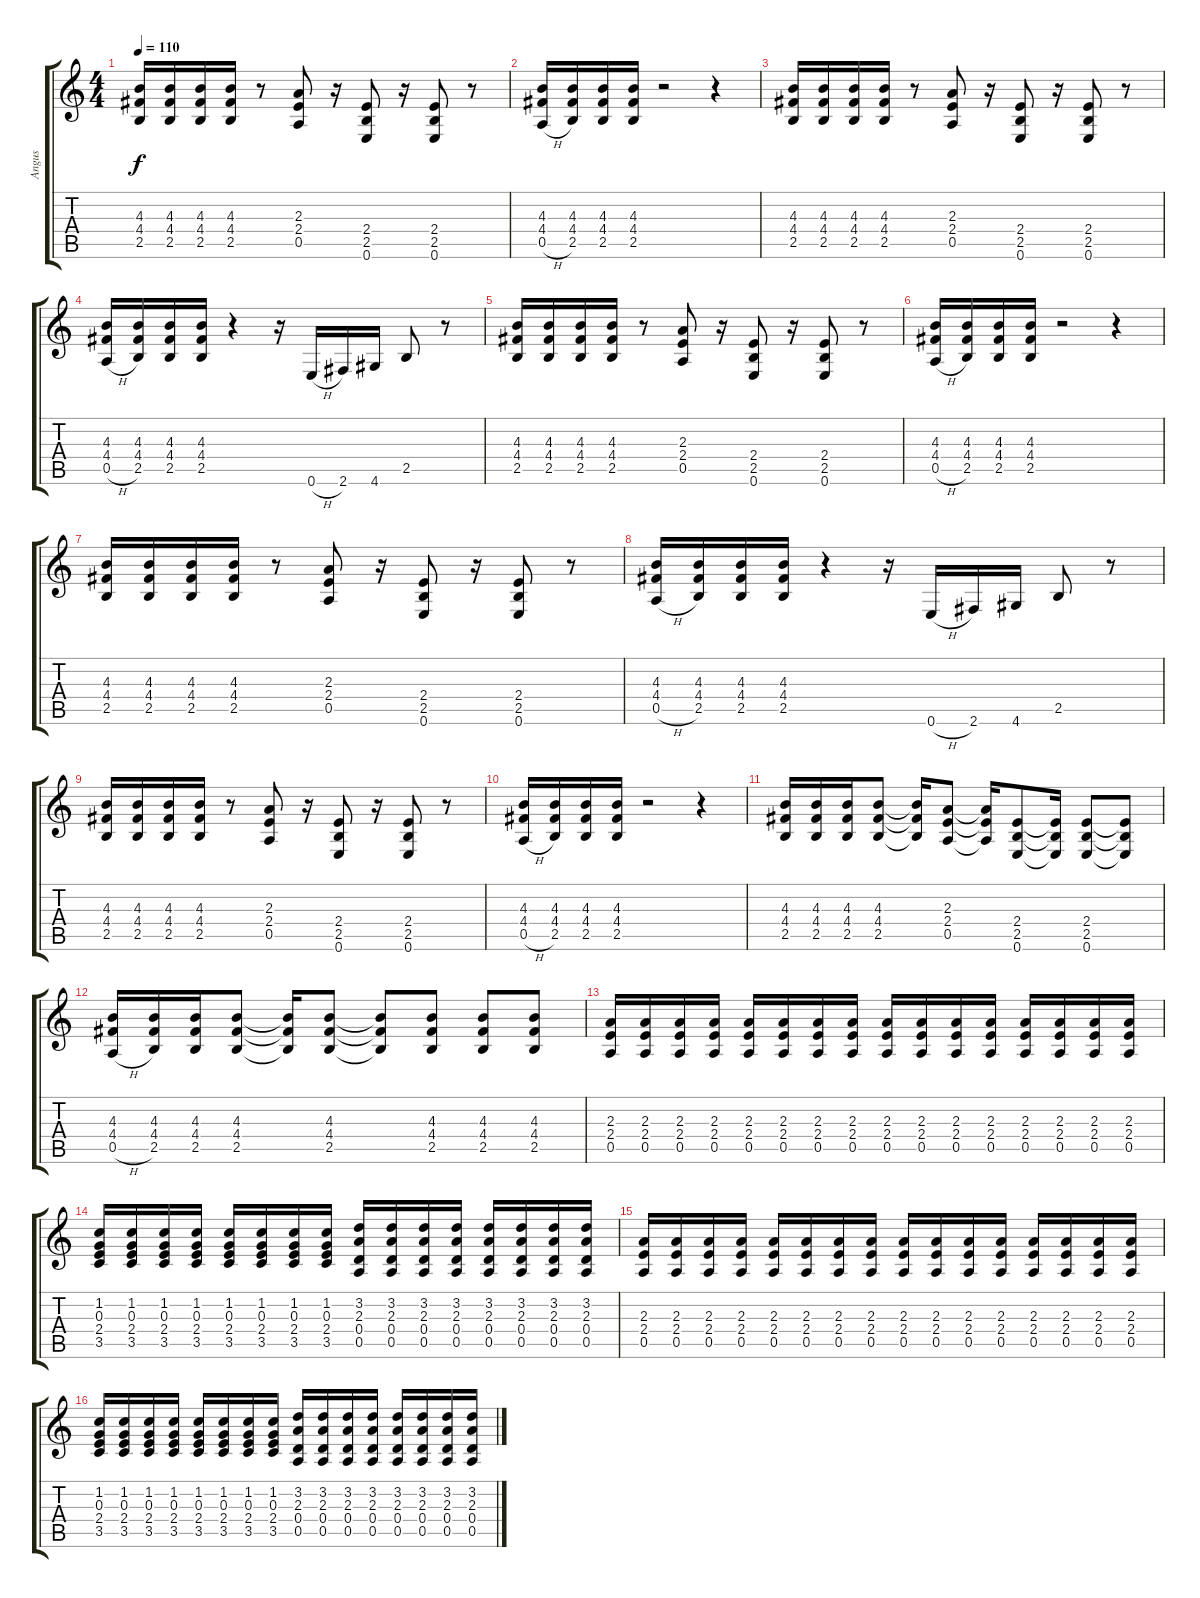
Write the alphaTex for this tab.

\track ("Angus" "Angus") {instrument distortionguitar}
\staff {score tabs}
\tuning (E4 B3 G3 D3 A2 E2) {hide}
\ts (4 4)
\tempo 110
\clef g2
\ks c
(4.3 4.4 2.5).16{dy f} (4.3 4.4 2.5).16 (4.3 4.4 2.5).16 (4.3 4.4 2.5).16 r.8 (2.3 2.4 0.5).8 r.16 (2.4 2.5 0.6).8 r.16 (2.4 2.5 0.6).8 r.8 |
(4.3 4.4 0.5{h}).16 (4.3 4.4 2.5).16 (4.3 4.4 2.5).16 (4.3 4.4 2.5).16 r.2 r.4 |
(4.3 4.4 2.5).16 (4.3 4.4 2.5).16 (4.3 4.4 2.5).16 (4.3 4.4 2.5).16 r.8 (2.3 2.4 0.5).8 r.16 (2.4 2.5 0.6).8 r.16 (2.4 2.5 0.6).8 r.8 |
(4.3 4.4 0.5{h}).16 (4.3 4.4 2.5).16 (4.3 4.4 2.5).16 (4.3 4.4 2.5).16 r.4 r.16 0.6{h}.16 2.6.16 4.6.16 2.5.8 r.8 |
(4.3 4.4 2.5).16 (4.3 4.4 2.5).16 (4.3 4.4 2.5).16 (4.3 4.4 2.5).16 r.8 (2.3 2.4 0.5).8 r.16 (2.4 2.5 0.6).8 r.16 (2.4 2.5 0.6).8 r.8 |
(4.3 4.4 0.5{h}).16 (4.3 4.4 2.5).16 (4.3 4.4 2.5).16 (4.3 4.4 2.5).16 r.2 r.4 |
(4.3 4.4 2.5).16 (4.3 4.4 2.5).16 (4.3 4.4 2.5).16 (4.3 4.4 2.5).16 r.8 (2.3 2.4 0.5).8 r.16 (2.4 2.5 0.6).8 r.16 (2.4 2.5 0.6).8 r.8 |
(4.3 4.4 0.5{h}).16 (4.3 4.4 2.5).16 (4.3 4.4 2.5).16 (4.3 4.4 2.5).16 r.4 r.16 0.6{h}.16 2.6.16 4.6.16 2.5.8 r.8 |
(4.3 4.4 2.5).16 (4.3 4.4 2.5).16 (4.3 4.4 2.5).16 (4.3 4.4 2.5).16 r.8 (2.3 2.4 0.5).8 r.16 (2.4 2.5 0.6).8 r.16 (2.4 2.5 0.6).8 r.8 |
(4.3 4.4 0.5{h}).16 (4.3 4.4 2.5).16 (4.3 4.4 2.5).16 (4.3 4.4 2.5).16 r.2 r.4 |
(4.3 4.4 2.5).16 (4.3 4.4 2.5).16 (4.3 4.4 2.5).16 (4.3 4.4 2.5).8 (4.3{t} 4.4{t} 2.5{t}).16 (2.3 2.4 0.5).8 (2.3{t} 2.4{t} 0.5{t}).16 (2.4 2.5 0.6).8 (2.4{t} 2.5{t} 0.6{t}).16 (2.4 2.5 0.6).8 (2.4{t} 2.5{t} 0.6{t}).8 |
(4.3 4.4 0.5{h}).16 (4.3 4.4 2.5).16 (4.3 4.4 2.5).16 (4.3 4.4 2.5).8 (4.3{t} 4.4{t} 2.5{t}).16 (4.3 4.4 2.5).8 (4.3{t} 4.4{t} 2.5{t}).8 (4.3 4.4 2.5).8 (4.3 4.4 2.5).8 (4.3 4.4 2.5).8 |
(2.3 2.4 0.5).16 (2.3 2.4 0.5).16 (2.3 2.4 0.5).16 (2.3 2.4 0.5).16 (2.3 2.4 0.5).16 (2.3 2.4 0.5).16 (2.3 2.4 0.5).16 (2.3 2.4 0.5).16 (2.3 2.4 0.5).16 (2.3 2.4 0.5).16 (2.3 2.4 0.5).16 (2.3 2.4 0.5).16 (2.3 2.4 0.5).16 (2.3 2.4 0.5).16 (2.3 2.4 0.5).16 (2.3 2.4 0.5).16 |
(1.2 0.3 2.4 3.5).16 (1.2 0.3 2.4 3.5).16 (1.2 0.3 2.4 3.5).16 (1.2 0.3 2.4 3.5).16 (1.2 0.3 2.4 3.5).16 (1.2 0.3 2.4 3.5).16 (1.2 0.3 2.4 3.5).16 (1.2 0.3 2.4 3.5).16 (3.2 2.3 0.4 0.5).16 (3.2 2.3 0.4 0.5).16 (3.2 2.3 0.4 0.5).16 (3.2 2.3 0.4 0.5).16 (3.2 2.3 0.4 0.5).16 (3.2 2.3 0.4 0.5).16 (3.2 2.3 0.4 0.5).16 (3.2 2.3 0.4 0.5).16 |
(2.3 2.4 0.5).16 (2.3 2.4 0.5).16 (2.3 2.4 0.5).16 (2.3 2.4 0.5).16 (2.3 2.4 0.5).16 (2.3 2.4 0.5).16 (2.3 2.4 0.5).16 (2.3 2.4 0.5).16 (2.3 2.4 0.5).16 (2.3 2.4 0.5).16 (2.3 2.4 0.5).16 (2.3 2.4 0.5).16 (2.3 2.4 0.5).16 (2.3 2.4 0.5).16 (2.3 2.4 0.5).16 (2.3 2.4 0.5).16 |
(1.2 0.3 2.4 3.5).16 (1.2 0.3 2.4 3.5).16 (1.2 0.3 2.4 3.5).16 (1.2 0.3 2.4 3.5).16 (1.2 0.3 2.4 3.5).16 (1.2 0.3 2.4 3.5).16 (1.2 0.3 2.4 3.5).16 (1.2 0.3 2.4 3.5).16 (3.2 2.3 0.4 0.5).16 (3.2 2.3 0.4 0.5).16 (3.2 2.3 0.4 0.5).16 (3.2 2.3 0.4 0.5).16 (3.2 2.3 0.4 0.5).16 (3.2 2.3 0.4 0.5).16 (3.2 2.3 0.4 0.5).16 (3.2 2.3 0.4 0.5).16
